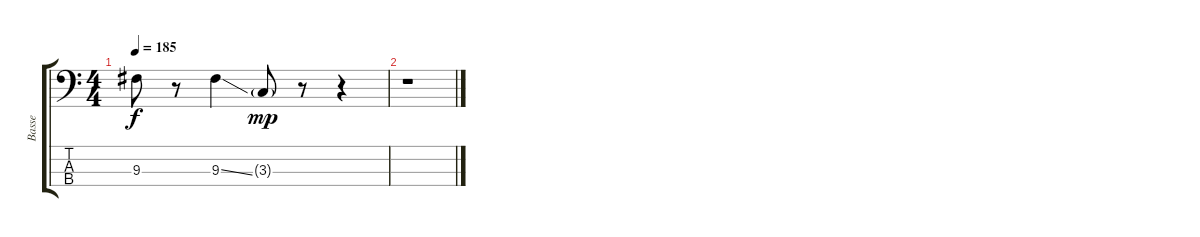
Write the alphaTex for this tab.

\track ("Basse" "Basse") {instrument electricbassfinger}
\staff {score tabs}
\tuning (G2 D2 A1 E1) {hide}
\ts (4 4)
\tempo 185
\clef f4
\ks c
9.3.8{dy f} r.8 9.3{ss}.4 3.3{g}.8{dy mp} r.8 r.4 |
r.1
